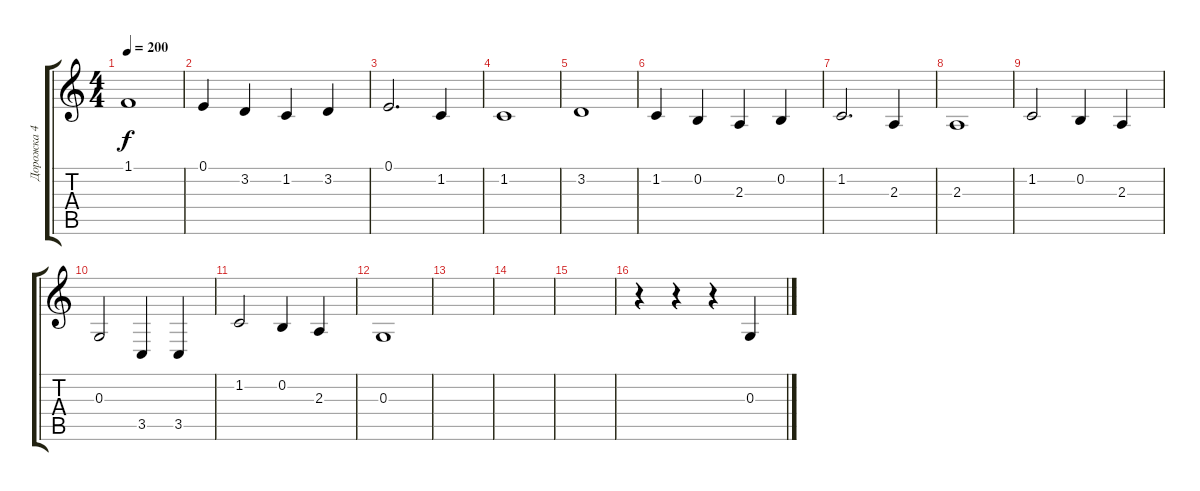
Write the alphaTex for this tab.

\track ("Дорожка 4" "Дорожка 4") {instrument lead6voice}
\staff {score tabs}
\tuning (E4 B3 G3 D3 A2 E2) {hide}
\ts (4 4)
\tempo 200
\clef g2
\ks c
1.1.1{dy f} |
0.1.4 3.2.4 1.2.4 3.2.4 |
0.1.2{d} 1.2.4 |
1.2.1 |
3.2.1 |
1.2.4 0.2.4 2.3.4 0.2.4 |
1.2.2{d} 2.3.4 |
2.3.1 |
1.2.2 0.2.4 2.3.4 |
0.3.2 3.5.4 3.5.4 |
1.2.2 0.2.4 2.3.4 |
0.3.1 |
|
|
|
r.4 r.4 r.4 0.3.4
